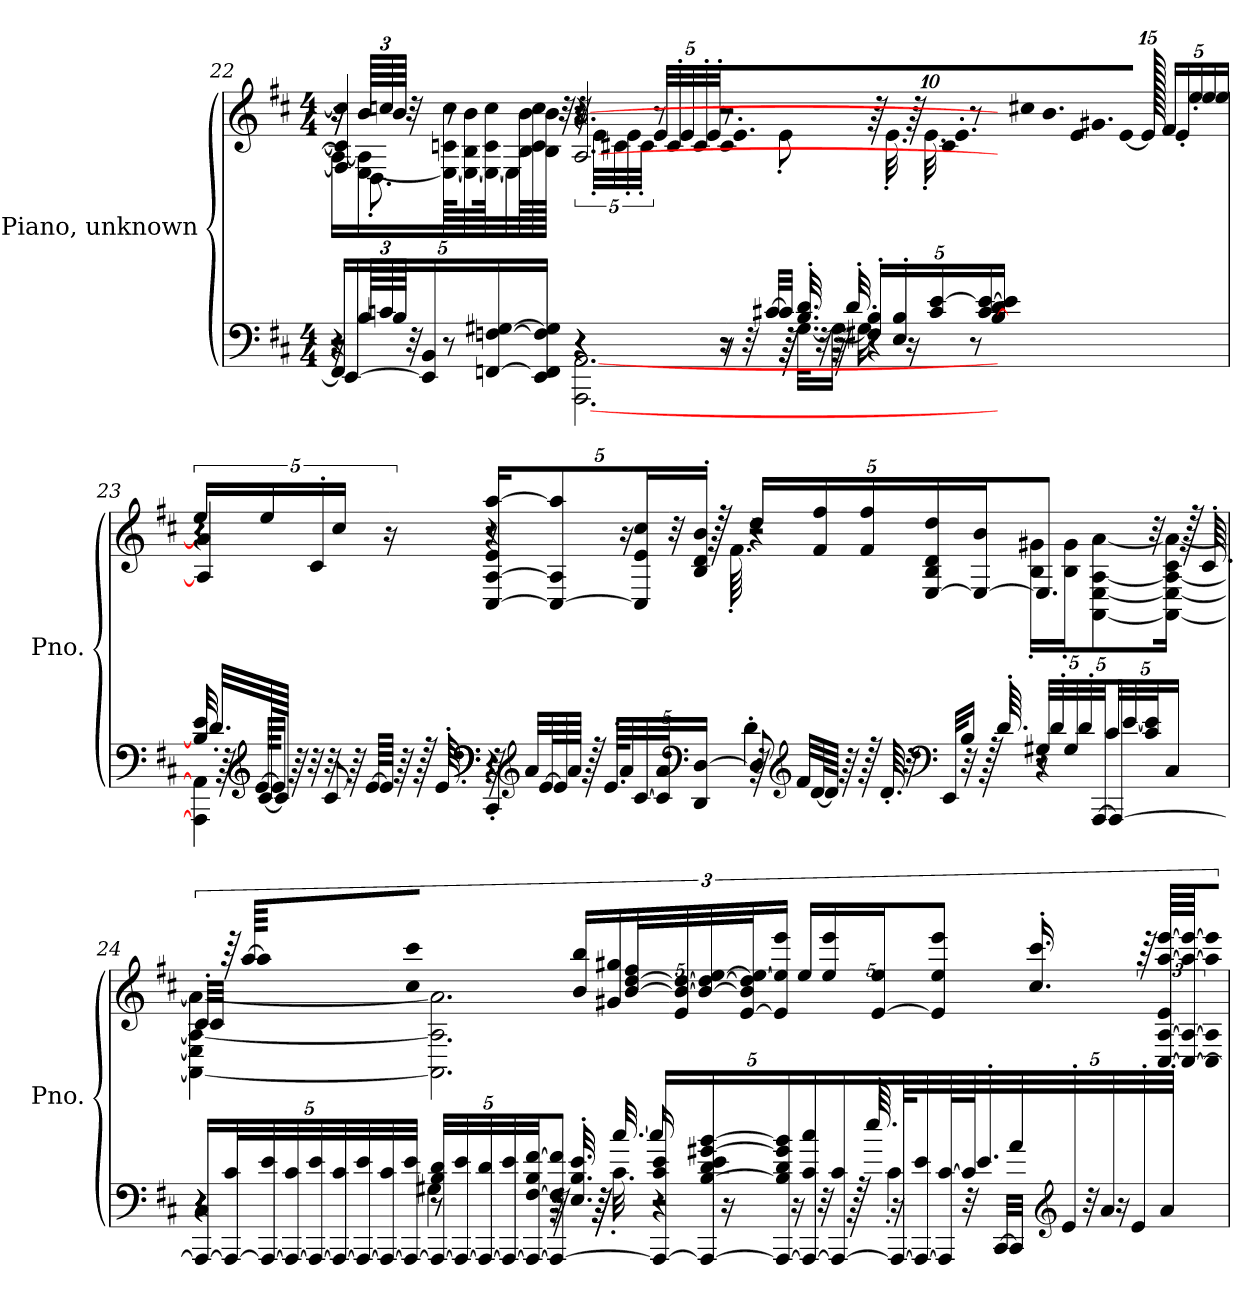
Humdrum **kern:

**kern	**kern
*part1	*part1
*staff2	*staff1
*I"Piano, unknown	*
*I'Pno.	*
!!LO:LB:g=z
*clefF4	*clefG2
*k[f#c#]	*k[f#c#]
*M4/4	*M4/4
*Xbrackettup	*
=22	=22
*^	*^
*	*^	*	*^
*	*	*^	*	*	*^
20FF/LL]	2r	16r	4r	16r	16A\LL_	4F/] 4c/] 4cc/]	16r
[20EE/	.	.	.	.	.	.	.
*	*	*	*	*Xbrackettup	*	*	*
.	.	96B/LLLL	.	96b/LLLL	[16E\ 16A\]	.	8.D'\
.	.	96cn/	.	96ccn/	.	.	.
.	.	96B/JJJJ	.	96b/JJJJ	.	.	.
.	.	32r	.	32r	.	.	.
20EE/] 20BB/	.	.	.	.	.	.	.
.	.	8r	.	8r	128E\_ 128cn\ 128cc\KLL	.	.
.	.	.	.	.	64E\_ 64B\ 64b\	.	.
.	.	.	.	.	128E\_ 128c\ 128cc\JK	.	.
[20FFn/ [20Fn/ [20G#X/	.	.	.	.	.	.	.
.	.	.	.	.	32E\]	.	.
.	.	.	.	.	128B\ 128b\KL	.	.
.	.	.	.	.	64c\ 64cc\	.	.
20EE/ 20FF/] 20F/] 20G#/]JJ	.	.	.	.	.	.	.
.	.	.	.	.	128B\ 128b\JJJJk	.	.
.	.	.	.	.	32r	.	.
*	*	*	*	*	*brackettup	*	*
4r	.	4r	[2.AAA\ [2.AA\	8r	40r	[2.A/ [2.a/	4r
.	.	.	.	.	40e'\LLL	.	.
.	.	.	.	.	40c#X\	.	.
.	.	.	.	.	40e'\	.	.
.	.	.	.	.	40c#'\JJJ	.	.
*	*	*	*	*Xbrackettup	*	*	*
.	.	.	.	40e/LLL	8r	.	.
.	.	.	.	40c#'/	.	.	.
.	.	.	.	40e/	.	.	.
.	.	.	.	40c#'/	.	.	.
.	.	.	.	40e'/	.	.	.
!	!	!	!	!LO:N:vis=64	!	!	!
16r	8r	8r	.	640%9c#/K	2r	.	8r
.	.	.	.	36.e'/	.	.	.
!	!	!	!	!LO:N:vis=64	!	!	!
.	.	.	.	640%9c#/K	.	.	.
32r	.	.	.	.	.	.	.
.	.	.	.	36.e'/	.	.	.
[32c#X/LLL	.	.	.	.	.	.	.
!	!	!	!	!LO:N:vis=32	!	!	!
.	.	.	.	1920%53cc#X/	.	.	.
32c#/JJJ]	64r	64r	.	.	.	.	8e'\
.	.	.	.	36.b/	.	.	.
.	[32.G#\KLL	32.B/' 32.d/'	.	.	.	.	.
32r	.	.	.	.	.	.	.
!	!	!	!	!LO:N:vis=64	!	!	!
.	.	.	.	640%9e/K	.	.	.
64r	16G#\JJ_	16r	.	.	.	.	.
.	.	.	.	36.g#X/	.	.	.
32.d'/	.	.	.	.	.	.	.
.	.	.	.	[960%13e/JJJk	.	.	.
20F#X/' 20B/'LL	16G#\]	4r	.	1920e/]	.	.	64r
.	.	.	.	20f#/LL	.	.	.
.	.	.	.	.	.	.	32.e'\
20E/' 20B/'	.	.	.	.	.	.	.
.	.	.	.	20e'/	.	.	.
.	16r	.	.	.	.	.	64r
.	.	.	.	.	.	.	32.e'\
20c#/ [20e/	.	.	.	.	.	.	.
.	.	.	.	20ee'/	.	.	.
.	8r	.	.	.	.	.	8r
20c#/ 20e/_	.	.	.	.	.	.	.
.	.	.	.	20ee/	.	.	.
[20B/ 20d/ 20e/]JJ	.	.	.	.	.	.	.
.	.	.	.	20ee/JJ	.	.	.
1920ryy	1920ryy	1920ryy	1920ryy	.	1920ryy	1920ryy	1920ryy
*	*	*v	*v	*	*	*	*
*	*	*	*v	*v	*v	*v
!!LO:LB:g=z
=23	=23	=23	=23
*	*	*	*brackettup
*	*	*	*^
*	*	*	*	*^
32B/] 32e/	32.d'/LLL	4AAA\] 4AA\]	20ee/LL	4r	4A/] 4a/]
64r	.	.	.	.	.
*clefG2	*	*	*	*	*
[64e/KKLL	[64c#/L	.	.	.	.
.	.	.	20ee/	.	.
16e/JJ]	64c#/JJJJ]	.	.	.	.
.	64r	.	.	.	.
.	32r	.	.	.	.
.	.	.	20c#'/	.	.
32r	8c#/	.	.	.	.
.	.	.	20cc#/JJ	.	.
64r	.	.	.	.	.
[64e/LLLL	.	.	.	.	.
64e/JJJJ]	.	.	.	.	.
.	.	.	20r	.	.
64r	.	.	.	.	.
128r	.	.	.	.	.
64.e'/	.	.	.	.	.
*clefF4	*	*	*	*	*
*	*	*	*Xbrackettup	*	*
64r	4CC#'/	4r	[20C#/ [20A/ 20e/ [20aa/KL	8r	4r
*clefG2	*	*	*	*	*
32a/LLL	.	.	.	.	.
[64e/L	.	.	.	.	.
.	.	.	10C#/_ 10A/] 10aa/]	.	.
64e/]	.	.	.	.	.
64a/JJJJ	.	.	.	.	.
128r	.	.	.	.	.
64.e'/KLLL	.	.	.	.	.
40a/	.	.	.	16r	.
[40c#/	.	.	20C#/] 20e/ 20cc#/L	.	.
40c#/] 40a/J	.	.	.	.	.
.	.	.	.	32r	.
*clefF4	*	*	*	*	*
20DD/ [20D/JJ	.	.	20B/' 20d/' 20b/'JJ	.	.
.	.	.	.	128r	.
.	.	.	.	64.f#'\	.
8.D/]	64r	4d'\	20dd/LL	4r	2r
*clefG2	*	*	*	*	*
.	32f#/LLL	.	.	.	.
.	[64d/L	.	.	.	.
.	.	.	20f#/ 20ff#/	.	.
.	64d/JJJJ]	.	.	.	.
.	64r	.	.	.	.
.	128r	.	.	.	.
.	.	.	20f#/ 20ff#/	.	.
.	64.d'/	.	.	.	.
.	32r	.	.	.	.
.	.	.	[20E/ 20B/ 20d/ 20dd/	.	.
*clefF4	*	*	*	*	*
.	32EE/KLL	.	.	.	.
32r	16B/JJ	.	.	.	.
.	.	.	20E/_ 20b/J	.	.
128r	.	.	.	.	.
64.d'/	.	.	.	.	.
40G#X/LLL	8r	4r	8.E/J]	20B\' 20g#X\'LL	.
40d'/	.	.	.	.	.
40G#/	.	.	.	20B\' 20g#\'J	.
40d'/	.	.	.	.	.
[40AAA/JJ	.	.	.	[10AA\ [10E\ [10A\ [10a\	.
8AAA/J_	40c#/LLL	.	.	.	.
.	[40e/	.	.	.	.
.	40c#/ 40e/]J	.	.	.	.
.	.	.	32r	.	.
.	20C#/JJ	.	.	20AA\_ 20E\_ 20A\_ 20c#\ 20a\_Jk	.
.	.	.	128r	.	.
.	.	.	64.c#'/	.	.
*	*	*	*v	*v	*v
!!LO:LB:g=z
=24	=24	=24	=24
*	*	*^	*
*	*	*	*	*brackettup
*	*	*	*	*^
20AAA/_ 20C#/LL	4r	4r	4r	48c#'/LLL	4AA\_ 4E\] 4A\_ 4a\_
.	.	.	.	48c#/JJJ	.
.	.	.	.	96r	.
40AAA/_ 40c#/L	.	.	.	.	.
.	.	.	.	[96aa/KKKL	.
.	.	.	.	8aa/]	.
40AAA/_ 40e/	.	.	.	.	.
40AAA/_ 40c#/	.	.	.	.	.
40AAA/_ 40e/	.	.	.	.	.
40AAA/_ 40c#/	.	.	.	.	.
40AAA/_ 40e/	.	.	.	.	.
.	.	.	.	16cc#/ 16ccc#/Jk	.
40AAA/_ 40c#/	.	.	.	.	.
40AAA/_ 40e/JJJ	.	.	.	.	.
*	*	*	*	*Xbrackettup	*
40AAA/_ 40B/ 40d/LLL	8r	8r	4G#X\	20b/ 20bb/LL	2.AA\] 2.A\] 2.a\]
40AAA/_ 40e/	.	.	.	.	.
40AAA/_ 40d/	.	.	.	20g#X/ 20gg#X/	.
40AAA/_ 40e/	.	.	.	.	.
40AAA/_ [40F#/ 40B/ [40f#/JJ	.	.	.	[40b/ [40dd/ 40ff#/L	.
8AAA/_ 8F#/] 8f#/]J	16r	64r	.	40e/ 40b/_ 40dd/_	.
.	.	32.E/' 32.B/' 32.e/'	.	.	.
.	.	.	.	40b/_ 40dd/_ [40ee/	.
.	.	.	.	[40e/ 40b/] 40dd/] 40ee/_J	.
.	64r	64r	.	.	.
.	.	.	.	20e/] 20ee/] 20eee/JJ	.
.	32.c#'\	[32.cc#/	.	.	.
20AAA/_ 20c#/ 20e/LL	4r	16cc#/]	2r	20ee/LL	.
20AAA/_ [20B/ 20d/ 20e/ [20g#X/ [20b/	.	.	.	20ee/ 20eee/	.
.	.	16r	.	.	.
20AAA/_ 20B/] 20d/ 20g#/] 20b/]	.	.	.	[20e/ 20ee/J	.
.	.	16r	.	.	.
20AAA/_ 20c#/ 20cc#/	.	.	.	10e/] 10ee/ 10eee/J	.
.	.	32r	.	.	.
20AAA/_ 20c#/	.	.	.	.	.
.	.	128r	.	.	.
.	.	64.ee'/	.	.	.
64AAA/KL_	4c#'\	16r	.	16.cc#/' 16.ccc#/'	.
32AAA/_ 32e/	.	.	.	.	.
64AAA/] [64c#/L	.	.	.	.	.
64c#/J]	.	32r	.	.	.
32.e'/	.	.	.	.	.
*	*	*	*	*brackettup	*
.	.	[32CC#/LLL	.	96r	.
.	.	.	.	[96C#/ [96A/ 96e/ [96aa/ [96eee/LLLL	.
.	.	.	.	96C#/_ 96A/_ 96aa/_ 96eee/_JJJ	.
40a/	.	32CC#/JJJ]	.	8C#/_ 8A/] 8aa/] 8eee/]J	.
*clefG2	*	*	*	*	*
40e'/	.	.	.	.	.
.	.	32r	.	.	.
40a/	.	.	.	.	.
.	.	16r	.	.	.
40e'/	.	.	.	.	.
40a'/JJJ	.	.	.	.	.
*v	*v	*v	*v	*	*
*	*v	*v
=	=
*-	*-
